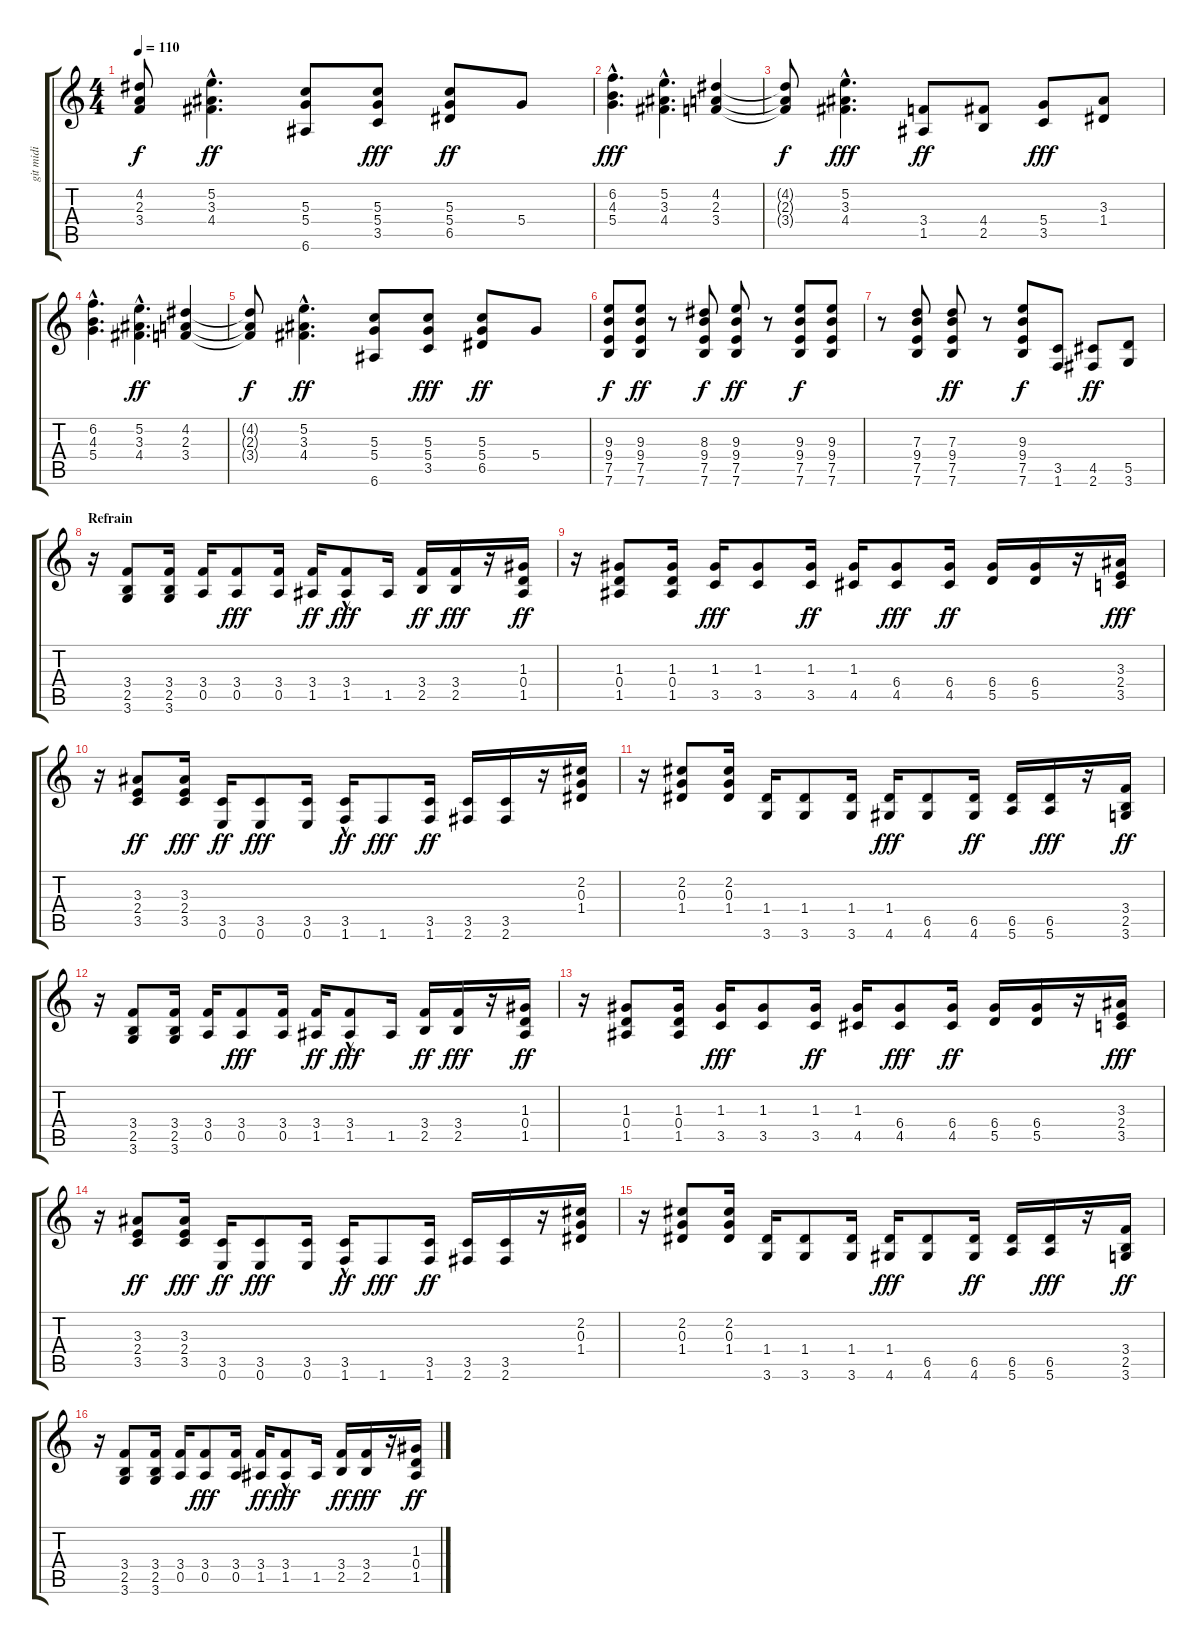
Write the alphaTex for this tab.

\track ("git midi" "git midi") {instrument overdrivenguitar}
\staff {score tabs}
\tuning (E4 B3 G3 D3 A2 E2) {hide}
\ts (4 4)
\tempo 110
\clef g2
\ks c
(4.2{t} 2.3{t} 3.4{t}).8{dy f} (5.2{hac} 3.3{hac} 4.4{hac}).4{d dy ff} (5.3 5.4 6.6).8 (5.3 5.4 3.5).8{dy fff} (5.3 5.4 6.5).8{dy ff} 5.4.8 |
(6.2{hac} 4.3{hac} 5.4{hac}).4{d dy fff} (5.2{hac} 3.3{hac} 4.4{hac}).4{d} (4.2 2.3 3.4).4 |
(4.2{t} 2.3{t} 3.4{t}).8{dy f} (5.2{hac} 3.3{hac} 4.4{hac}).4{d dy fff} (3.4 1.5).8{dy ff} (4.4 2.5).8 (5.4 3.5).8{dy fff} (3.3 1.4).8 |
(6.2{hac} 4.3{hac} 5.4{hac}).4{d} (5.2{hac} 3.3{hac} 4.4{hac}).4{d dy ff} (4.2 2.3 3.4).4 |
(4.2{t} 2.3{t} 3.4{t}).8{dy f} (5.2{hac} 3.3{hac} 4.4{hac}).4{d dy ff} (5.3 5.4 6.6).8 (5.3 5.4 3.5).8{dy fff} (5.3 5.4 6.5).8{dy ff} 5.4.8 |
(9.3 9.4 7.5 7.6).8{dy f} (9.3 9.4 7.5 7.6).8{dy ff} r.8 (8.3 9.4 7.5 7.6).8{dy f} (9.3 9.4 7.5 7.6).8{dy ff} r.8 (9.3 9.4 7.5 7.6).8{dy f} (9.3 9.4 7.5 7.6).8 |
r.8 (7.3 9.4 7.5 7.6).8 (7.3 9.4 7.5 7.6).8{dy ff} r.8 (9.3 9.4 7.5 7.6).8{dy f} (3.5 1.6).8 (4.5 2.6).8{dy ff} (5.5 3.6).8 |
\section ("" "Refrain")
r.16 (3.4 2.5 3.6).8 (3.4 2.5 3.6).16 (3.4 0.5).16 (3.4 0.5).8{dy fff} (3.4 0.5).16 (3.4 1.5).16{dy ff} (3.4{hac} 1.5).8{dy fff} 1.5.16 (3.4 2.5).16{dy ff} (3.4 2.5).16{dy fff} r.16 (1.3 0.4 1.5).16{dy ff} |
r.16 (1.3 0.4 1.5).8 (1.3 0.4 1.5).16 (1.3 3.5).16{dy fff} (1.3 3.5).8 (1.3 3.5).16{dy ff} (1.3 4.5).16 (6.4 4.5).8{dy fff} (6.4 4.5).16{dy ff} (6.4 5.5).16 (6.4 5.5).16 r.16 (3.3 2.4 3.5).16{dy fff} |
r.16 (3.3 2.4 3.5).8{dy ff} (3.3 2.4 3.5).16{dy fff} (3.5 0.6).16{dy ff} (3.5 0.6).8{dy fff} (3.5 0.6).16 (3.5{hac} 1.6).16{dy ff} 1.6.8{dy fff} (3.5 1.6).16{dy ff} (3.5 2.6).16 (3.5 2.6).16 r.16 (2.2 0.3 1.4).16 |
r.16 (2.2 0.3 1.4).8 (2.2 0.3 1.4).16 (1.4 3.6).16 (1.4 3.6).8 (1.4 3.6).16 (1.4 4.6).16{dy fff} (6.5 4.6).8 (6.5 4.6).16{dy ff} (6.5 5.6).16 (6.5 5.6).16{dy fff} r.16 (3.4 2.5 3.6).16{dy ff} |
r.16 (3.4 2.5 3.6).8 (3.4 2.5 3.6).16 (3.4 0.5).16 (3.4 0.5).8{dy fff} (3.4 0.5).16 (3.4 1.5).16{dy ff} (3.4{hac} 1.5).8{dy fff} 1.5.16 (3.4 2.5).16{dy ff} (3.4 2.5).16{dy fff} r.16 (1.3 0.4 1.5).16{dy ff} |
r.16 (1.3 0.4 1.5).8 (1.3 0.4 1.5).16 (1.3 3.5).16{dy fff} (1.3 3.5).8 (1.3 3.5).16{dy ff} (1.3 4.5).16 (6.4 4.5).8{dy fff} (6.4 4.5).16{dy ff} (6.4 5.5).16 (6.4 5.5).16 r.16 (3.3 2.4 3.5).16{dy fff} |
r.16 (3.3 2.4 3.5).8{dy ff} (3.3 2.4 3.5).16{dy fff} (3.5 0.6).16{dy ff} (3.5 0.6).8{dy fff} (3.5 0.6).16 (3.5{hac} 1.6).16{dy ff} 1.6.8{dy fff} (3.5 1.6).16{dy ff} (3.5 2.6).16 (3.5 2.6).16 r.16 (2.2 0.3 1.4).16 |
r.16 (2.2 0.3 1.4).8 (2.2 0.3 1.4).16 (1.4 3.6).16 (1.4 3.6).8 (1.4 3.6).16 (1.4 4.6).16{dy fff} (6.5 4.6).8 (6.5 4.6).16{dy ff} (6.5 5.6).16 (6.5 5.6).16{dy fff} r.16 (3.4 2.5 3.6).16{dy ff} |
r.16 (3.4 2.5 3.6).8 (3.4 2.5 3.6).16 (3.4 0.5).16 (3.4 0.5).8{dy fff} (3.4 0.5).16 (3.4 1.5).16{dy ff} (3.4{hac} 1.5).8{dy fff} 1.5.16 (3.4 2.5).16{dy ff} (3.4 2.5).16{dy fff} r.16 (1.3 0.4 1.5).16{dy ff}
